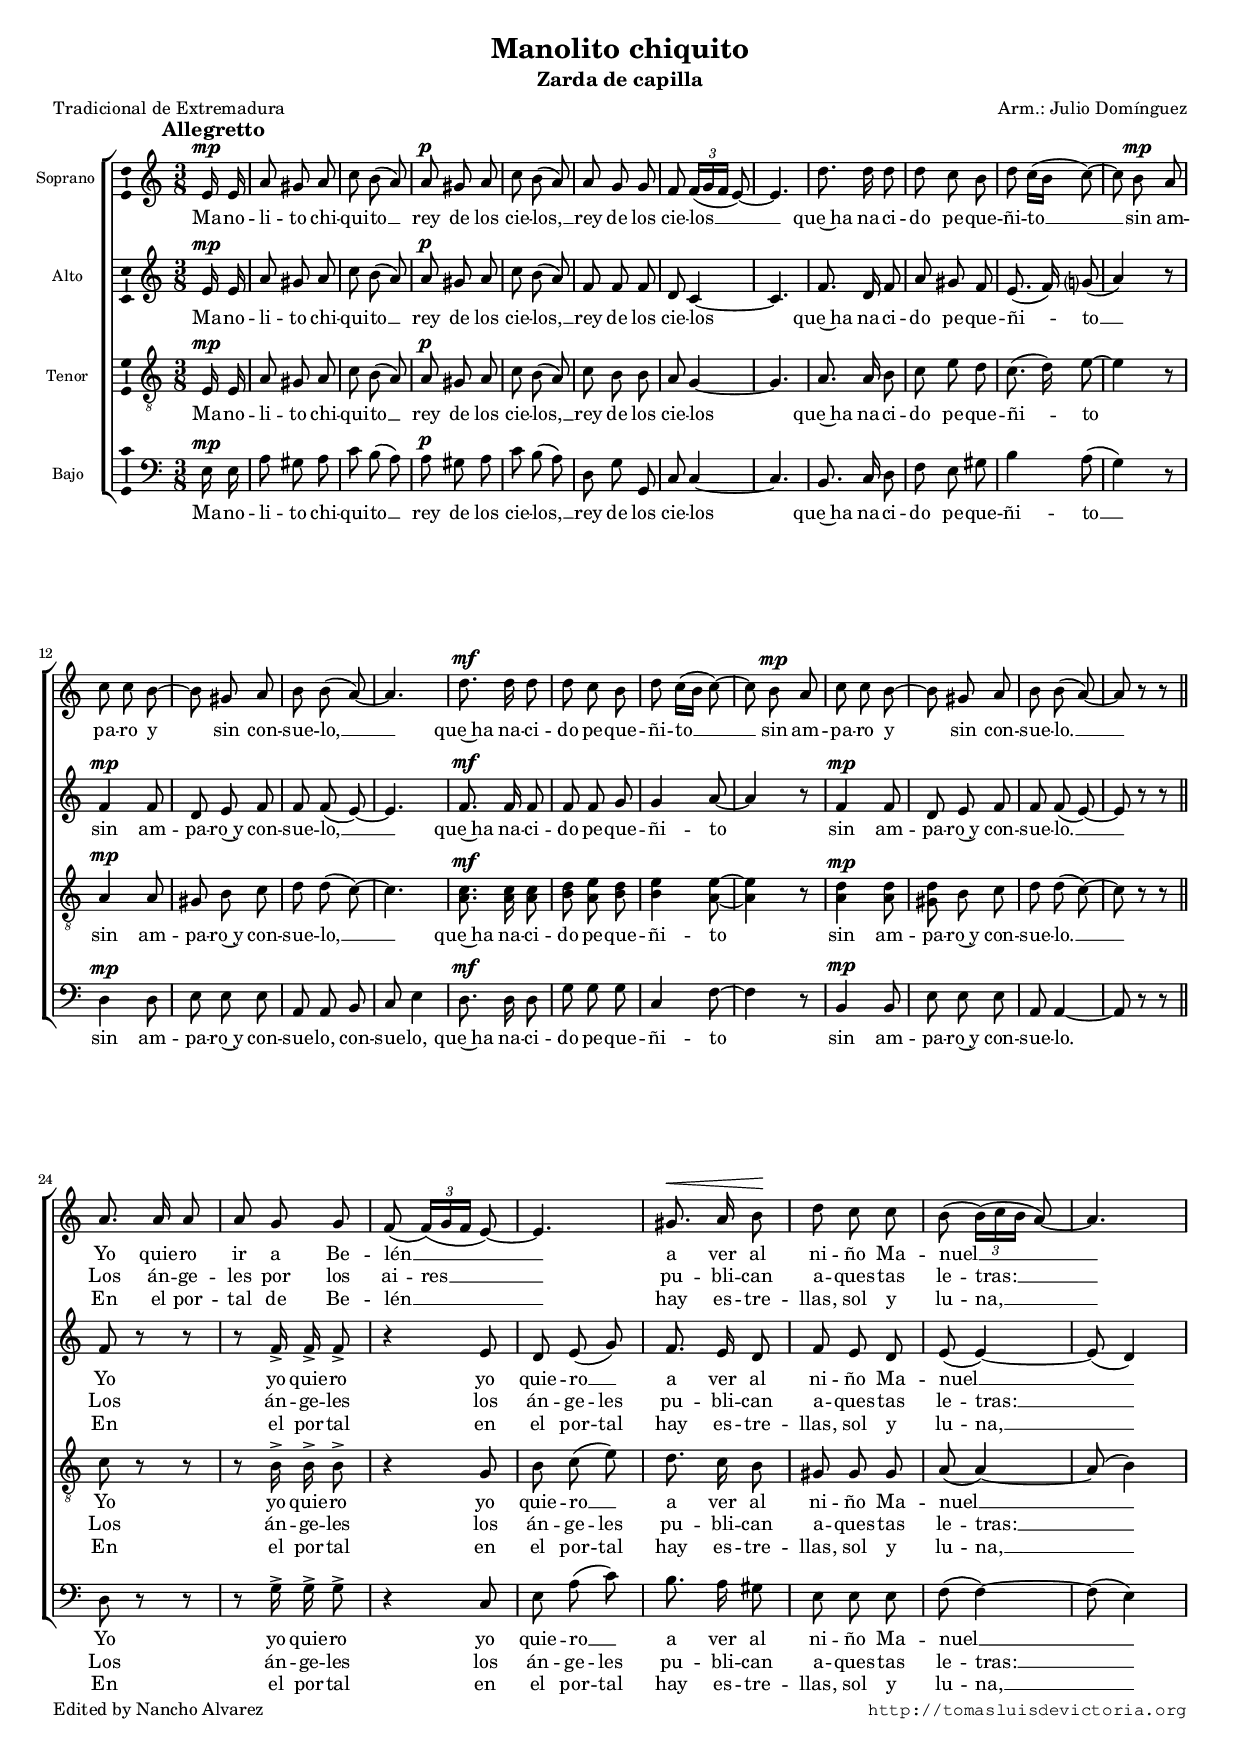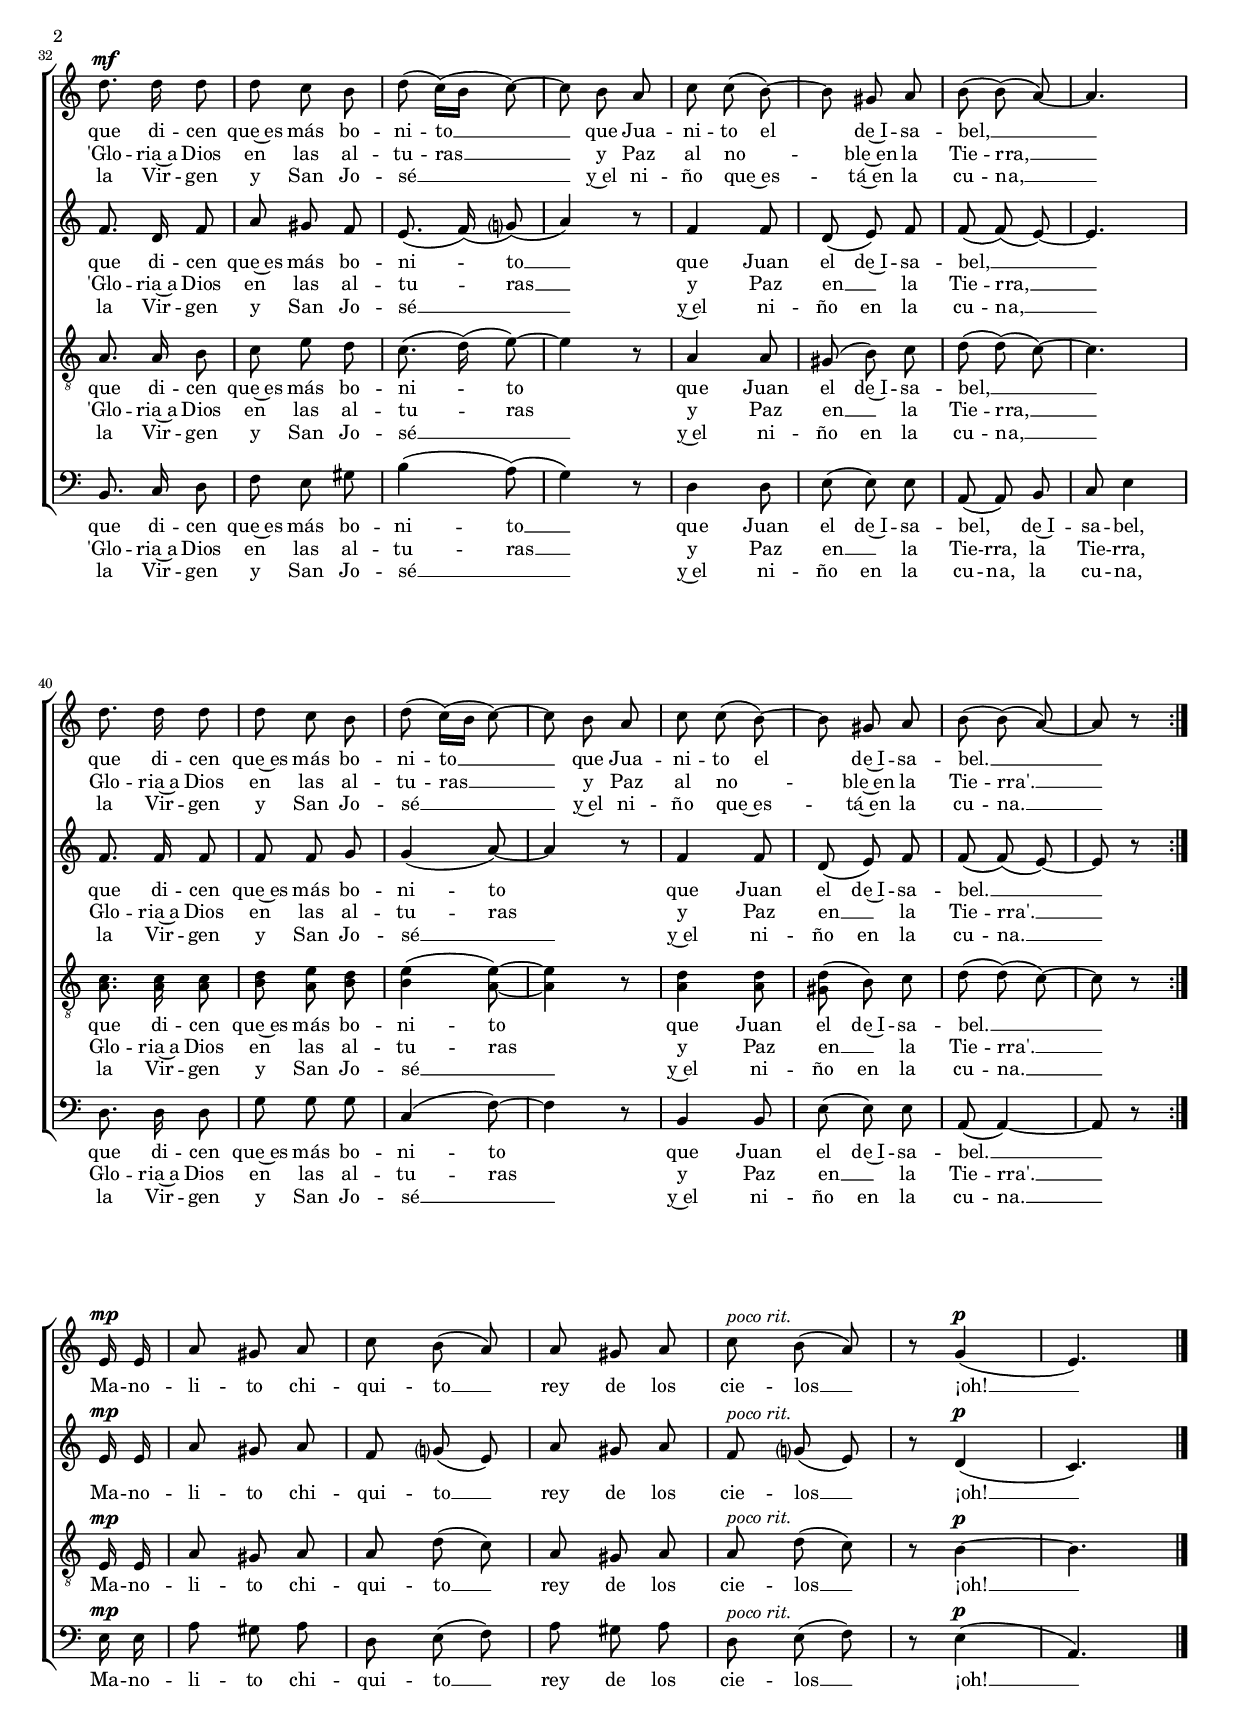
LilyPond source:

\version "2.11.22"

#(set-default-paper-size "a4")
#(set-global-staff-size 15.35)
#(ly:set-option 'point-and-click #f)

ss=\once \set suggestAccidentals = ##t


\header {
	title="Manolito chiquito"
	subtitle="Zarda de capilla"
	poet="Tradicional de Extremadura"
	composer="Arm.: Julio Domínguez"
	%opus="(-)"
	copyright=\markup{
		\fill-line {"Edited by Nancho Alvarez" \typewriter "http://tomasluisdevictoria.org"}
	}
%	tagline=""
}

global={\key c \major \time 3/8 \partial 8 \skip 8 \skip 1*3/8*23 \bar "||" \break
					\skip 1*3/8*23 \skip 4 \bar ":|" \break
					\skip 8 \skip 1*3/8*6 \bar "|." }


cantus={
	\dynamicUp
	\once \override Voice . TextScript #'X-offset = #-5
	s4*0^\markup{\bold \bigger "Allegretto"}
	e'16^\mp e' |
	a'8 gis' a' |
	c'' b'( a') |
	a'^\p gis' a' |
%5
	c'' b'( a') |
	a' g' g' |
	f' \times 2/3 { f'16[( g' f'] } e'8) ~ |
	e'4. |
	d''8. d''16 d''8 |
%10
	d'' c'' b' |
	d'' c''16[( b'] c''8) ~ |
	c'' b'^\mp a' | \break
	c'' c'' b' ~ |
	b' gis' a' |
%15
	b' b'( a') ~ |
	a'4. |
	d''8.^\mf d''16 d''8 |
	d'' c'' b' |
	d'' c''16[( b'] c''8) ~ |
%20
	c'' b'^\mp a' |
	c'' c'' b' ~ |
	b' gis' a' |
	b' b'( a') ~ |
	a' r r |
%25
	a'8. a'16 a'8 |
	a' g' g' |
	f'\( \times 2/3 { f'16[(\) g' f'] } e'8) ~ |
	e'4. |
	gis'8.\< a'16 b'8\! |
%30
	d'' c'' c'' |
	b'\( \times 2/3 { b'16[(\) c'' b'] } a'8) ~ |
	a'4. |
	d''8.^\mf d''16 d''8 |
	d'' c'' b' |
%35
	d''\( c''16[\)( b'] c''8) ~ |
	c'' b' a' |
	c'' c''\( b'\) ~ |
	b' gis' a' |
	b'\( b'\)( a') ~ |
%40
	a'4. |
	d''8. d''16 d''8 |
	d'' c'' b' |
	d''\( c''16[\)( b'] c''8) ~ |
	c'' b' a' |
%45
	c'' c''\( b'\) ~ |
	b' gis' a' |
	b'\( b'\)( a') ~ |
	a'8 <<\once \override Voice.NoteHead #'transparent = ##t b'1*1/8 \new Voice {b'8\rest }>> e'16^\mp e' |
	a'8 gis' a' |
%50
	c'' b'( a') |
	a' gis' a' |
	c''^\markup{\italic "poco rit."} b'( a') |
	r g'4(^\p |
	e'4.) 
}

altus={
	\dynamicUp
	e'16^\mp e' |
	a'8 gis' a' |
	c'' b'( a') |
	a'^\p gis' a' |
%5
	c'' b'( a') |
	f' f' f' |
	d' c'4 ~ |
	c'4. |
	f'8. d'16 f'8 |
%10
	a' gis' f' |
	e'8.( f'16) g'?8( |
	a'4) r8 |
	f'4^\mp f'8 |
	d' e' f' |
%15
	f' f'( e') ~ |
	e'4. |
	f'8.^\mf f'16 f'8 |
	f' f' g' |
	g'4 a'8 ~ |
%20
	a'4 r8 |
	f'4^\mp f'8 |
	d' e' f' |
	f' f'( e') ~ |
	e' r r |
%25
	f' r r |
	r f'16-> f'-> f'8-> |
	r4 e'8 |
	d' e'\( g'\) |
	f'8. e'16 d'8 |
%30
	f' e' d' |
	e'\( e'4\) ~ |
	e'8( d'4) |
	f'8. d'16 f'8 |
	a' gis' f' |
%35
	e'8.( f'16)\( g'?8(\) |
	a'4) r8 |
	f'4 f'8 |
	d'\( e'\) f' |
	f'\( f'\)( e') ~ |
%40
	e'4. |
	f'8. f'16 f'8 |
	f' f' g' |
	g'4\( a'8\) ~ |
	a'4 r8 |
%45
	f'4 f'8 |
	d'\( e'\) f' |
	f'\( f'\)( e') ~ |
	e'8 <<\once \override Voice.NoteHead #'transparent = ##t b'1*1/8 \new Voice {b'8\rest }>> e'16^\mp e' |
	a'8 gis' a' |
%50
	f' g'?( e') |
	a' gis' a' |
	f'^\markup{\italic "poco rit."} g'?( e') |
	r d'4(^\p |
	c'4.) 
}

tenor={
	\dynamicUp
	e16^\mp e |
	a8 gis a |
	c' b( a) |
	a^\p gis a |
%5
	c' b( a) |
	c' b b |
	a g4 ~ |
	g4. |
	a8. a16 b8 |
%10
	c' e' d' |
	c'8.( d'16) e'8 ~ |
	e'4 r8 |
	a4^\mp a8 |
	gis b c' |
%15
	d' d'( c') ~ |
	c'4. |
	<a c'>8.^\mf <a c'>16 <a c'>8 |
	<b d'> <a e'> <b d'> |
	<b e'>4 <a e'>8 ~ |
%20
	<a e'>4 r8 |
	<a d'>4^\mp <a d'>8 |
	<gis d'> b c' |
	d' d'( c') ~ |
	c' r r |
%25
	c' r r |
	r b16-> b-> b8-> |
	r4 g8 |
	b c'\( e'\) |
	d'8. c'16 b8 |
%30
	gis gis gis |
	a\( a4\) ~ |
	a8( b4) |
	a8. a16 b8 |
	c' e' d' |
%35
	c'8.( d'16)\( e'8\) ~ |
	e'4 r8 |
	a4 a8 |
	gis\( b\) c' |
	d'\( d'\)( c') ~ |
%40
	c'4. |
	<a c'>8. <a c'>16 <a c'>8 |
	<b d'> <a e'> <b d'> |
	<b e'>4\( <a e'>8\) ~ |
	<a e'>4 r8 |
%45
	<a d'>4 <a d'>8 |
	<gis d'>\( b\) c' |
	d'\( d'\)( c') ~ |
	c' <<\once \override Voice.NoteHead #'transparent = ##t b1*1/8 \new Voice {b8\rest }>> e16^\mp e |
	a8 gis a |
%50
	a d'( c') |
	a gis a |
	a^\markup{\italic "poco rit."} d'( c') |
	r b4^\p ~ |
	b4. 
}

bassus={
	\dynamicUp
	e16^\mp e |
	a8 gis a |
	c' b( a) |
	a^\p gis a |
%5
	c' b( a) |
	d g g, |
	c c4 ~ |
	c4. |
	b,8. c16 d8 |
%10
	f e gis |
	b4 a8( |
	g4) r8 |
	d4^\mp d8 |
	e e e |
%15
	a, a, b, |
	c e4 |
	d8.^\mf d16 d8 |
	g g g |
	c4 f8 ~ |
%20
	f4 r8 |
	b,4^\mp b,8 |
	e e e |
	a, a,4 ~ |
	a,8 r r |
%25
	d r r |
	r g16-> g-> g8-> |
	r4 c8 |
	e a\( c'\) |
	b8. a16 gis8 |
%30
	e e e |
	f\( f4 \)~ |
	f8( e4) |
	b,8. c16 d8 |
	f e gis |
%35
	b4\( a8(\) |
	g4) r8 |
	d4 d8 |
	e\( e\) e |
	a,\( a,\) b, |
%40
	c e4 |
	d8. d16 d8 |
	g g g |
	c4\( f8\) ~ |
	f4 r8 |
%45
	b,4 b,8 |
	e\( e\) e |
	a,\( a,4\) ~ |
	a,8 <<\once \override Voice.NoteHead #'transparent = ##t a,1*1/8 \new Voice {d8\rest }>> e16^\mp e |
	a8 gis a |
%50
	d e( f) |
	a gis a |
	d^\markup{\italic "poco rit."} e( f) |
	r e4(^\p |
	a,4.)
}


textocantus=\lyricmode{
Ma -- no -- li -- to chi -- qui -- to __
rey de los cie -- los, __ 
rey de los cie -- los __ 
que~ha na -- ci -- do pe -- que -- ñi -- to __ 
sin am -- pa -- ro y sin con -- sue -- lo, __ 
que~ha na -- ci -- do pe -- que -- ñi -- to __ 
sin am -- pa -- ro y sin con -- sue -- lo. __

Yo quie -- ro ir a Be -- lén __ _
a ver al ni -- ño Ma -- nuel __ _
que di -- cen que~es más bo -- ni -- to __
que Jua -- ni -- to el de~I -- sa -- bel, __ _
que di -- cen que~es más bo -- ni -- to __ 
que Jua -- ni -- to el de~I -- sa -- bel. __ _ \once \override Lyrics . LyricText #'transparent = ##t a 
Ma -- no -- li -- to chi -- qui -- to __ rey de los cie -- los __ 
¡oh! __
}

textocantusb=\lyricmode{
_ _ _ _ _ _ _ _ _ _ _ _ _ _ _ _ _ _ _ _ _ _ _ _ _ _ _ _ _ _ _ _ _ _ _ _ _ _ _ _ _ _ _ _ _ _ _ _ _ _ _
	
Los án -- ge -- les por los ai -- res __
pu -- bli -- can a -- ques -- tas le -- tras: __
'Glo -- ria~a Dios en las al -- tu -- ras __
y Paz al no -- _ ble~en la Tie -- rra, __
Glo -- ria~a Dios en las al -- tu -- ras __
y Paz al no -- _ ble~en la Tie -- rra'. __ \once \override Lyrics . LyricText #'transparent = ##t a 
}


textocantusc=\lyricmode{
_ _ _ _ _ _ _ _ _ _ _ _ _ _ _ _ _ _ _ _ _ _ _ _ _ _ _ _ _ _ _ _ _ _ _ _ _ _ _ _ _ _ _ _ _ _ _ _ _ _ _
	
En el por -- tal de Be -- lén __ _
hay es -- tre -- llas, sol y lu -- na, __
la Vir -- gen y San Jo -- sé __ _
y~el ni -- ño que~es -- _ tá~en la cu -- na, __
la Vir -- gen y San Jo -- sé __ _
y~el ni -- ño que~es -- _ tá~en la cu -- na. __ \once \override Lyrics . LyricText #'transparent = ##t a 
}


textoaltus=\lyricmode{
Ma -- no -- li -- to chi -- qui -- to __
rey de los cie -- los, __
rey de los cie -- los 
que~ha na -- ci -- do pe -- que -- ñi -- to __
sin am -- pa -- ro~y con -- sue -- lo, __
que~ha na -- ci -- do pe -- que -- ñi -- to
sin am -- pa -- ro~y con -- sue -- lo. __

Yo 
yo quie -- ro
yo quie -- ro __ _ 
a ver al ni -- ño Ma -- nuel __ _
que di -- cen que~es más bo -- ni -- to __
que Juan el de~I -- sa -- bel, __ _
que di -- cen que~es más bo -- ni -- to
que Juan el de~I -- sa -- bel. __ _ \once \override Lyrics . LyricText #'transparent = ##t a 
Ma -- no -- li -- to chi -- qui -- to __ rey de los cie -- los __ 
¡oh! __

}


textoaltusb=\lyricmode{
_ _ _ _ _ _ _ _ _ _ _ _ _ _ _ _ _ _ _ _ _ _ _ _ _ _ _ _ _ _ _ _ _ _ _ _ _ _ _ _ _ _ _ _ _ _ _
	
Los án -- ge -- les 
los án -- ge -- les pu -- bli -- can a -- ques -- tas le -- tras: __
'Glo -- ria~a Dios en las al -- tu -- ras __
y Paz en __ _ la Tie -- rra, __
Glo -- ria~a Dios en las al -- tu -- ras
y Paz en __ _ la Tie -- rra'. __ \once \override Lyrics . LyricText #'transparent = ##t a  
}

textoaltusc=\lyricmode{
_ _ _ _ _ _ _ _ _ _ _ _ _ _ _ _ _ _ _ _ _ _ _ _ _ _ _ _ _ _ _ _ _ _ _ _ _ _ _ _ _ _ _ _ _ _ _
	
En el por -- tal
en el por -- tal hay es -- tre -- llas, sol y lu -- na, __
la Vir -- gen y San Jo -- sé __ _
y~el ni -- ño en la cu -- na, __
la Vir -- gen y San Jo -- sé __ _
y~el ni -- ño en la cu -- na. __ \once \override Lyrics . LyricText #'transparent = ##t a 
}


textotenor=\lyricmode{
Ma -- no -- li -- to chi -- qui -- to __
rey de los cie -- los, __
rey de los cie -- los
que~ha na -- ci -- do pe -- que -- ñi -- to 
sin am -- pa -- ro~y con -- sue -- lo, __
que~ha na -- ci -- do pe -- que -- ñi -- to
sin am -- pa -- ro~y con -- sue -- lo. __

Yo 
yo quie -- ro
yo quie -- ro __ _ 
a ver al ni -- ño Ma -- nuel __ _
que di -- cen que~es más bo -- ni -- to 
que Juan el de~I -- sa -- bel, __ _
que di -- cen que~es más bo -- ni -- to
que Juan el de~I -- sa -- bel. __ _ \once \override Lyrics . LyricText #'transparent = ##t a 
Ma -- no -- li -- to chi -- qui -- to __ rey de los cie -- los __ 
¡oh! __

}


textotenorb=\lyricmode{
_ _ _ _ _ _ _ _ _ _ _ _ _ _ _ _ _ _ _ _ _ _ _ _ _ _ _ _ _ _ _ _ _ _ _ _ _ _ _ _ _ _ _ _ _ _ _
	
Los án -- ge -- les 
los án -- ge -- les pu -- bli -- can a -- ques -- tas le -- tras: __
'Glo -- ria~a Dios en las al -- tu -- ras
y Paz en __ _ la Tie -- rra, __
Glo -- ria~a Dios en las al -- tu -- ras
y Paz en __ _ la Tie -- rra'. __ \once \override Lyrics . LyricText #'transparent = ##t a  
}

textotenorc=\lyricmode{
_ _ _ _ _ _ _ _ _ _ _ _ _ _ _ _ _ _ _ _ _ _ _ _ _ _ _ _ _ _ _ _ _ _ _ _ _ _ _ _ _ _ _ _ _ _ _
	
En el por -- tal
en el por -- tal hay es -- tre -- llas, sol y lu -- na, __
la Vir -- gen y San Jo -- sé __ _
y~el ni -- ño en la cu -- na, __
la Vir -- gen y San Jo -- sé __ _
y~el ni -- ño en la cu -- na. __ \once \override Lyrics . LyricText #'transparent = ##t a 
}



textobassus=\lyricmode{
Ma -- no -- li -- to chi -- qui -- to __
rey de los cie -- los, __
rey de los cie -- los
que~ha na -- ci -- do pe -- que -- ñi -- to __
sin am -- pa -- ro~y con -- sue -- lo, con -- sue -- lo,
que~ha na -- ci -- do pe -- que -- ñi -- to
sin am -- pa -- ro~y con -- sue -- lo.

Yo 
yo quie -- ro
yo quie -- ro __ _ 
a ver al ni -- ño Ma -- nuel __ _
que di -- cen que~es más bo -- ni -- to __
que Juan el de~I -- sa -- bel, _
de~I -- sa -- bel,
que di -- cen que~es más bo -- ni -- to
que Juan el de~I -- sa -- bel. __ _ \once \override Lyrics . LyricText #'transparent = ##t a
Ma -- no -- li -- to chi -- qui -- to __ rey de los cie -- los __ 
¡oh! __

}


textobassusb=\lyricmode{
_ _ _ _ _ _ _ _ _ _ _ _ _ _ _ _ _ _ _ _ _ _ _ _ _ _ _ _ _ _ _ _ _ _ _ _ _ _ _ _ _ _ _ _ _ _ _ _ _ _
Los án -- ge -- les 
los án -- ge -- les pu -- bli -- can a -- ques -- tas le -- tras: __
'Glo -- ria~a Dios en las al -- tu -- ras __
y Paz en __ _ la Tie -- rra, la Tie -- rra,
Glo -- ria~a Dios en las al -- tu -- ras
y Paz en __ _ la Tie -- rra'. __ \once \override Lyrics . LyricText #'transparent = ##t a 
}

textobassusc=\lyricmode{
_ _ _ _ _ _ _ _ _ _ _ _ _ _ _ _ _ _ _ _ _ _ _ _ _ _ _ _ _ _ _ _ _ _ _ _ _ _ _ _ _ _ _ _ _ _ _ _ _ _
	
En el por -- tal
en el por -- tal hay es -- tre -- llas, sol y lu -- na, __
la Vir -- gen y San Jo -- sé __ _
y~el ni -- ño en la cu -- na, la cu -- na,
la Vir -- gen y San Jo -- sé __ _
y~el ni -- ño en la cu -- na. __ \once \override Lyrics . LyricText #'transparent = ##t a
}



\score {
\new ChoirStaff<<

	\new Staff <<\global
	\new Voice="v1" {
		\set Staff.instrumentName=\markup{\smaller "Soprano "} 
		\clef "treble"
		\cantus }
	\new Lyrics \lyricsto "v1" {\textocantus }
	\new Lyrics \lyricsto "v1" {\textocantusb }
	\new Lyrics \lyricsto "v1" {\textocantusc }
	>>

	
	\new Staff << \global
	\new Voice="v2" {
		\set Staff.instrumentName=\markup{\smaller "Alto "}
		\clef "treble" 
		\altus}
	\new Lyrics \lyricsto "v2" {\textoaltus }
	\new Lyrics \lyricsto "v2" {\textoaltusb }
	\new Lyrics \lyricsto "v2" {\textoaltusc }
	
	>>

	
	\new Staff <<\global
	\new Voice="v3" {
		\set Staff.instrumentName=\markup{\smaller "Tenor "}
		\clef "G_8"
		\tenor }
	\new Lyrics \lyricsto "v3" {\textotenor }
	\new Lyrics \lyricsto "v3" {\textotenorb }
	\new Lyrics \lyricsto "v3" {\textotenorc }
	>>
	

	\new Staff <<\global
	\new Voice="v4" {
		\set Staff.instrumentName=\markup{\smaller "Bajo "}
		\clef "bass" 
		\bassus }
	\new Lyrics \lyricsto "v4" {\textobassus}
	\new Lyrics \lyricsto "v4" {\textobassusb }
	\new Lyrics \lyricsto "v4" {\textobassusc }
	>>
	
>>

\layout{ 
	%\context {\Lyrics \override VerticalAxisGroup #'minimum-Y-extent = #'(-0 . 0) }
	\context {\Score \override BarNumber #'padding = #2 }
	%\context {\Lyrics \override LyricText #'font-size = #2 }
	\context {\Voice melismaBusyProperties = #'(slurMelismaBusy tieMelismaBusy) 
			autoBeaming=##f
			\override PhrasingSlur  #'dash-period = #0.04
			\override PhrasingSlur #'dash-fraction = #0.5
			\override PhrasingSlur #'thickness = #1.2      %Slur default
			\override PhrasingSlur #'ratio = #0.25         %Slur default
			\override PhrasingSlur #'line-thickness = #0.8 %Slur default
	}
	%\context { \RemoveEmptyStaffContext }
	\context {\Staff \consists Ambitus_engraver }
}

%\midi {}

}


\paper{
	system-count=6
	line-width=19.2\cm
	between-system-padding=#0
	%between-system-space=0.1\cm
	ragged-last-bottom=##f
	%ragged-bottom=##f
	indent=1\cm
}
